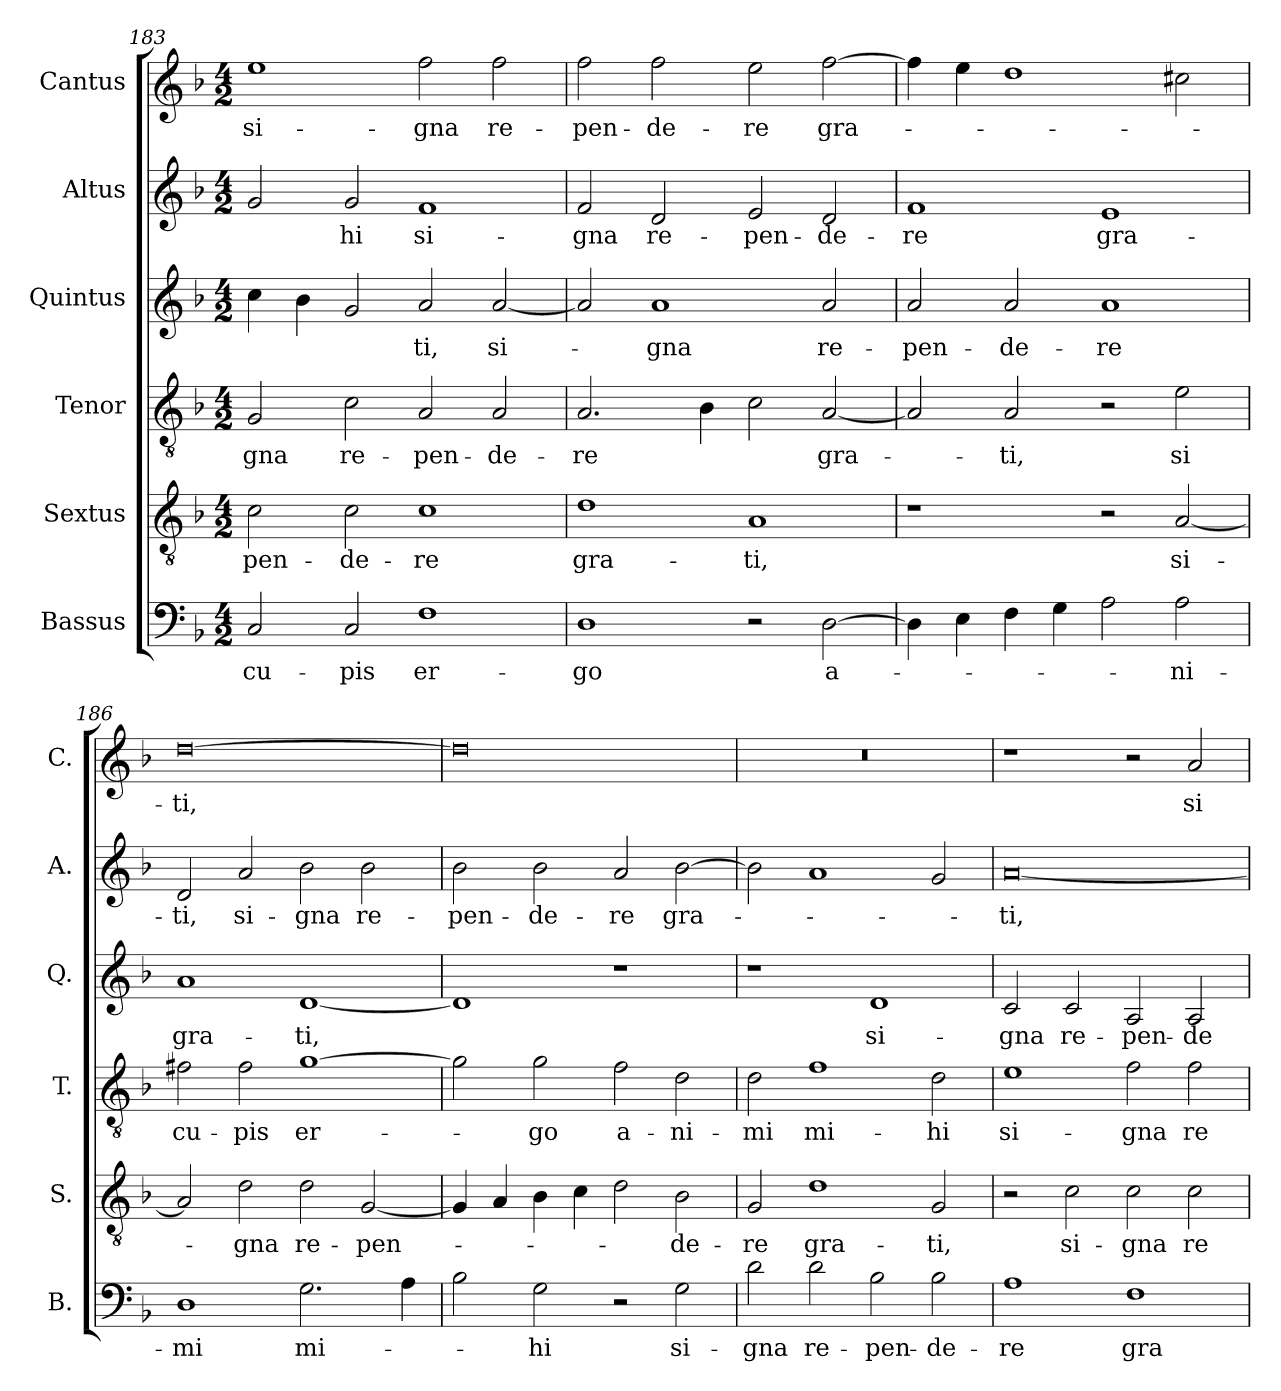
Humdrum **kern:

**kern	**text	**kern	**text	**kern	**text	**kern	**text	**kern	**text	**kern	**text
*part6	*part6	*part5	*part5	*part4	*part4	*part3	*part3	*part2	*part2	*part1	*part1
*staff6	*staff6	*staff5	*staff5	*staff4	*staff4	*staff3	*staff3	*staff2	*staff2	*staff1	*staff1
*I"Bassus	*	*I"Sextus	*	*I"Tenor	*	*I"Quintus	*	*I"Altus	*	*I"Cantus	*
*I'B.	*	*I'S.	*	*I'T.	*	*I'Q.	*	*I'A.	*	*I'C.	*
!!LO:PB:g=z
*clefF4	*	*clefGv2	*	*clefGv2	*	*clefG2	*	*clefG2	*	*clefG2	*
*k[b-]	*	*k[b-]	*	*k[b-]	*	*k[b-]	*	*k[b-]	*	*k[b-]	*
*M4/2	*	*M4/2	*	*M4/2	*	*M4/2	*	*M4/2	*	*M4/2	*
=183	=183	=183	=183	=183	=183	=183	=183	=183	=183	=183	=183
!	!LO:LY:b	!	!LO:LY:b	!	!LO:LY:b	!	!	!	!	!	!LO:LY:b
2C/	cu-	2c\	-pen-	2G/	-gna	4cc\	.	2g/	.	1ee	si-
.	.	.	.	.	.	4b-\	.	.	.	.	.
!	!LO:LY:b	!	!LO:LY:b	!	!LO:LY:b	!	!	!	!LO:LY:b	!	!
2C/	-pis	2c\	-de-	2c\	re-	2g/	.	2g/	-hi	.	.
!	!LO:LY:b	!	!LO:LY:b	!	!LO:LY:b	!	!LO:LY:b	!	!LO:LY:b	!	!LO:LY:b
1F	er-	1c	-re	2A/	-pen-	2a/	-ti,	1f	si-	2ff\	-gna
!	!	!	!	!	!LO:LY:b	!	!LO:LY:b	!	!	!	!LO:LY:b
.	.	.	.	2A/	-de-	[2a/	si-	.	.	2ff\	re-
=184	=184	=184	=184	=184	=184	=184	=184	=184	=184	=184	=184
!	!LO:LY:b	!	!LO:LY:b	!	!LO:LY:b	!	!	!	!LO:LY:b	!	!LO:LY:b
1D	-go	1d	gra-	2.A/	-re	2a/]	.	2f/	-gna	2ff\	-pen-
!	!	!	!	!	!	!	!LO:LY:b	!	!LO:LY:b	!	!LO:LY:b
.	.	.	.	.	.	1a	-gna	2d/	re-	2ff\	-de-
.	.	.	.	4B-\	.	.	.	.	.	.	.
!	!	!	!LO:LY:b	!	!	!	!	!	!LO:LY:b	!	!LO:LY:b
2r	.	1A	-ti,	2c\	.	.	.	2e/	-pen-	2ee\	-re
!	!LO:LY:b	!	!	!	!LO:LY:b	!	!LO:LY:b	!	!LO:LY:b	!	!LO:LY:b
[2D\	a-	.	.	[2A/	gra-	2a/	re-	2d/	-de-	[2ff\	gra-
=185	=185	=185	=185	=185	=185	=185	=185	=185	=185	=185	=185
!	!	!	!	!	!	!	!LO:LY:b	!	!LO:LY:b	!	!
4D\]	.	1r	.	2A/]	.	2a/	-pen-	1f	-re	4ff\]	.
4E\	.	.	.	.	.	.	.	.	.	4ee\	.
!	!	!	!	!	!LO:LY:b	!	!LO:LY:b	!	!	!	!
4F\	.	.	.	2A/	-ti,	2a/	-de-	.	.	1dd	.
4G\	.	.	.	.	.	.	.	.	.	.	.
!	!	!	!	!	!	!	!LO:LY:b	!	!LO:LY:b	!	!
2A\	.	2r	.	2r	.	1a	-re	1e	gra-	.	.
!	!LO:LY:b	!	!LO:LY:b	!	!LO:LY:b	!	!	!	!	!	!
2A\	-ni-	[2A/	si-	2e\	si	.	.	.	.	2cc#X\	.
=186	=186	=186	=186	=186	=186	=186	=186	=186	=186	=186	=186
!	!LO:LY:b	!	!	!	!LO:LY:b	!	!LO:LY:b	!	!LO:LY:b	!	!LO:LY:b
1D	-mi	2A/]	.	2f#X\	cu-	1a	gra-	2d/	-ti,	[0dd	-ti,
!	!	!	!LO:LY:b	!	!LO:LY:b	!	!	!	!LO:LY:b	!	!
.	.	2d\	-gna	2f#\	-pis	.	.	2a/	si-	.	.
!	!LO:LY:b	!	!LO:LY:b	!	!LO:LY:b	!	!LO:LY:b	!	!LO:LY:b	!	!
2.G\	mi-	2d\	re-	[1g	er-	[1d	-ti,	2b-\	-gna	.	.
!	!	!	!LO:LY:b	!	!	!	!	!	!LO:LY:b	!	!
.	.	[2G/	-pen-	.	.	.	.	2b-\	re-	.	.
4A\	.	.	.	.	.	.	.	.	.	.	.
=187	=187	=187	=187	=187	=187	=187	=187	=187	=187	=187	=187
!	!	!	!	!	!	!	!	!	!LO:LY:b	!	!
2B-\	.	4G/]	.	2g\]	.	1d]	.	2b-\	-pen-	0dd]	.
.	.	4A/	.	.	.	.	.	.	.	.	.
!	!LO:LY:b	!	!	!	!LO:LY:b	!	!	!	!LO:LY:b	!	!
2G\	-hi	4B-\	.	2g\	-go	.	.	2b-\	-de-	.	.
.	.	4c\	.	.	.	.	.	.	.	.	.
!	!	!	!	!	!LO:LY:b	!	!	!	!LO:LY:b	!	!
2r	.	2d\	.	2f\	a-	1r	.	2a/	-re	.	.
!	!LO:LY:b	!	!LO:LY:b	!	!LO:LY:b	!	!	!	!LO:LY:b	!	!
2G\	si-	2B-\	-de-	2d\	-ni-	.	.	[2b-\	gra-	.	.
=188	=188	=188	=188	=188	=188	=188	=188	=188	=188	=188	=188
!	!LO:LY:b	!	!LO:LY:b	!	!LO:LY:b	!	!	!	!	!	!
2d\	-gna	2G/	-re	2d\	-mi	1r	.	2b-\]	.	0r	.
!	!LO:LY:b	!	!LO:LY:b	!	!LO:LY:b	!	!	!	!	!	!
2d\	re-	1d	gra-	1f	mi-	.	.	1a	.	.	.
!	!LO:LY:b	!	!	!	!	!	!LO:LY:b	!	!	!	!
2B-\	-pen-	.	.	.	.	1d	si-	.	.	.	.
!	!LO:LY:b	!	!LO:LY:b	!	!LO:LY:b	!	!	!	!	!	!
2B-\	-de-	2G/	-ti,	2d\	-hi	.	.	2g/	.	.	.
!!LO:LB:g=z
=189	=189	=189	=189	=189	=189	=189	=189	=189	=189	=189	=189
!	!LO:LY:b	!	!	!	!LO:LY:b	!	!LO:LY:b	!	!LO:LY:b	!	!
1A	-re	2r	.	1e	si-	2c/	-gna	[0a	-ti,	1r	.
!	!	!	!LO:LY:b	!	!	!	!LO:LY:b	!	!	!	!
.	.	2c\	si-	.	.	2c/	re-	.	.	.	.
!	!LO:LY:b	!	!LO:LY:b	!	!LO:LY:b	!	!LO:LY:b	!	!	!	!
1F	gra-	2c\	-gna	2f\	-gna	2A/	-pen-	.	.	2r	.
!	!	!	!LO:LY:b	!	!LO:LY:b	!	!LO:LY:b	!	!	!	!LO:LY:b
.	.	2c\	re-	2f\	re-	2A/	-de-	.	.	2a/	si-
=	=	=	=	=	=	=	=	=	=	=	=
*-	*-	*-	*-	*-	*-	*-	*-	*-	*-	*-	*-
